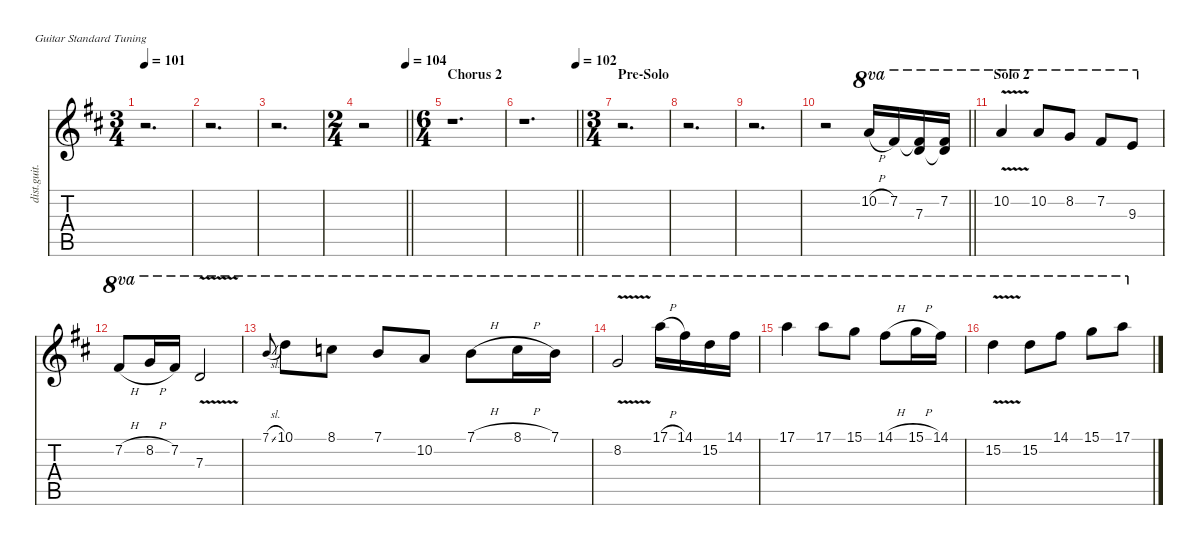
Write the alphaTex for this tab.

\defaultSystemsLayout 4
\hideDynamics
\bracketExtendMode nobrackets
\otherSystemsTrackNameOrientation horizontal
\track ("Kirk Hammett (Lead)" "dist.guit.") {defaultSystemsLayout 8 instrument distortionguitar}
\staff {score tabs}
\tuning (E4 B3 G3 D3 A2 E2)
\ts (3 4)
\tempo 101
\clef g2
\ks bminor
r.2{d dy f beam Down} |
r.2{d beam Down} |
r.2{d beam Down} |
\ts (2 4)
\beaming (8 2 2)
\tempo (104 1)
\barLineRight lightlight
r.2{beam Down} |
\ts (6 4)
\beaming (8 6 6)
\section ("" "Chorus 2")
r.1{d beam Down} |
\tempo (102 1)
\barLineRight lightlight
r.1{d beam Down} |
\ts (3 4)
\beaming (8 2 2 2)
\section ("" "Pre-Solo")
r.2{d beam Down} |
r.2{d beam Down} |
r.2{d beam Down} |
\barLineRight lightlight
r.2{beam Down} 10.2{h acc forcenatural}.16{ot 8va dy fff beam Up} 7.2{acc #}.16{ot 8va beam Up} (7.2{t acc #} 7.3{acc forcenatural}).16{ot 8va dy f beam Up} (7.2{acc #} 7.3{t acc forcenatural}).16{ot 8va dy fff beam Up} |
\section ("" "Solo 2")
10.2{v acc forcenatural}.4{ot 8va beam Up} 10.2{acc forcenatural}.8{ot 8va beam Up} 8.2{acc forcenatural}.8{ot 8va beam Up} 7.2{acc #}.8{ot 8va beam Up} 9.3{acc forcenatural}.8{ot 8va beam Up} |
7.2{h acc #}.8{ot 8va beam Up} 8.2{h acc forcenatural}.16{ot 8va beam Up} 7.2{acc #}.16{ot 8va beam Up} 7.3{v acc forcenatural}.2{ot 8va beam Up} |
7.1{sl acc forcenatural}.8{ot 8va gr onbeat dy mf beam Up} 10.1{acc forcenatural}.8{ot 8va dy fff beam Down} 8.1{acc forcenatural}.8{ot 8va beam Down} 7.1{acc forcenatural}.8{ot 8va beam Up} 10.2{acc forcenatural}.8{ot 8va beam Up} 7.1{h acc forcenatural}.8{ot 8va beam Down} 8.1{h acc forcenatural}.16{ot 8va beam Down} 7.1{acc forcenatural}.16{ot 8va beam Down} |
8.2{v acc forcenatural}.2{ot 8va beam Up} 17.1{h acc forcenatural}.16{ot 8va beam Down} 14.1{acc #}.16{ot 8va beam Down} 15.2{acc forcenatural}.16{ot 8va beam Down} 14.1{acc #}.16{ot 8va beam Down} |
17.1{acc forcenatural}.4{ot 8va beam Down} 17.1{acc forcenatural}.8{ot 8va beam Down} 15.1{acc forcenatural}.8{ot 8va beam Down} 14.1{h acc #}.8{ot 8va beam Down} 15.1{h acc forcenatural}.16{ot 8va beam Down} 14.1{acc #}.16{ot 8va beam Down} |
15.2{v acc forcenatural}.4{ot 8va beam Down} 15.2{acc forcenatural}.8{ot 8va beam Down} 14.1{acc #}.8{ot 8va beam Down} 15.1{acc forcenatural}.8{ot 8va beam Down} 17.1{acc forcenatural}.8{ot 8va beam Down}
